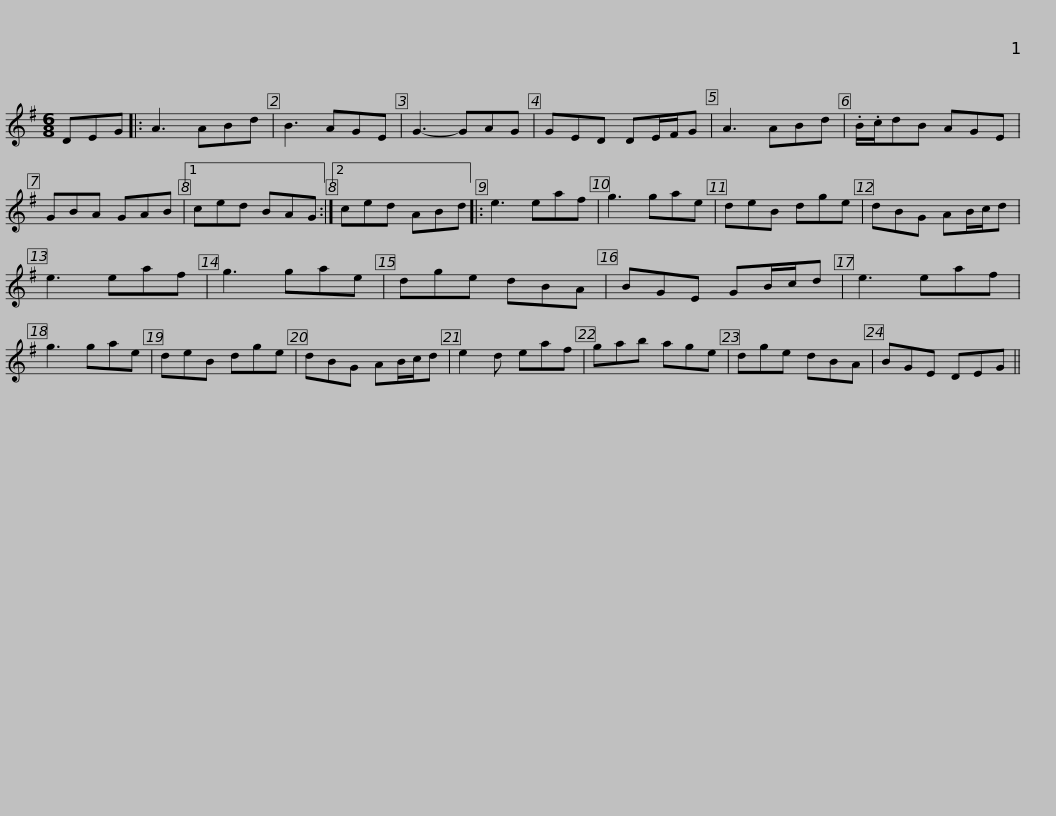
X:1
L:1/8
M:6/8
I:linebreak $
K:G
V:1 treble
V:1
 DEG |: A3 ABd | B3 AGE | G3- GAG | GED DE/F/G | %5
 A3 ABd | .B/.c/dB AGE | GBA GAB |1$ ced BAG :|2 ced ABd |: %10
 e3 eaf | g3 gae | deB dge | dBG AB/c/d | e3 eaf | %15
 g3 gae |$ dge dBA | BGE GB/c/d | e3 eaf | g3 gae | %20
 deB dge | dBG AB/c/d | e2 d eaf |$ gab age | dge dBA | %25
 BGE DEG || %26
